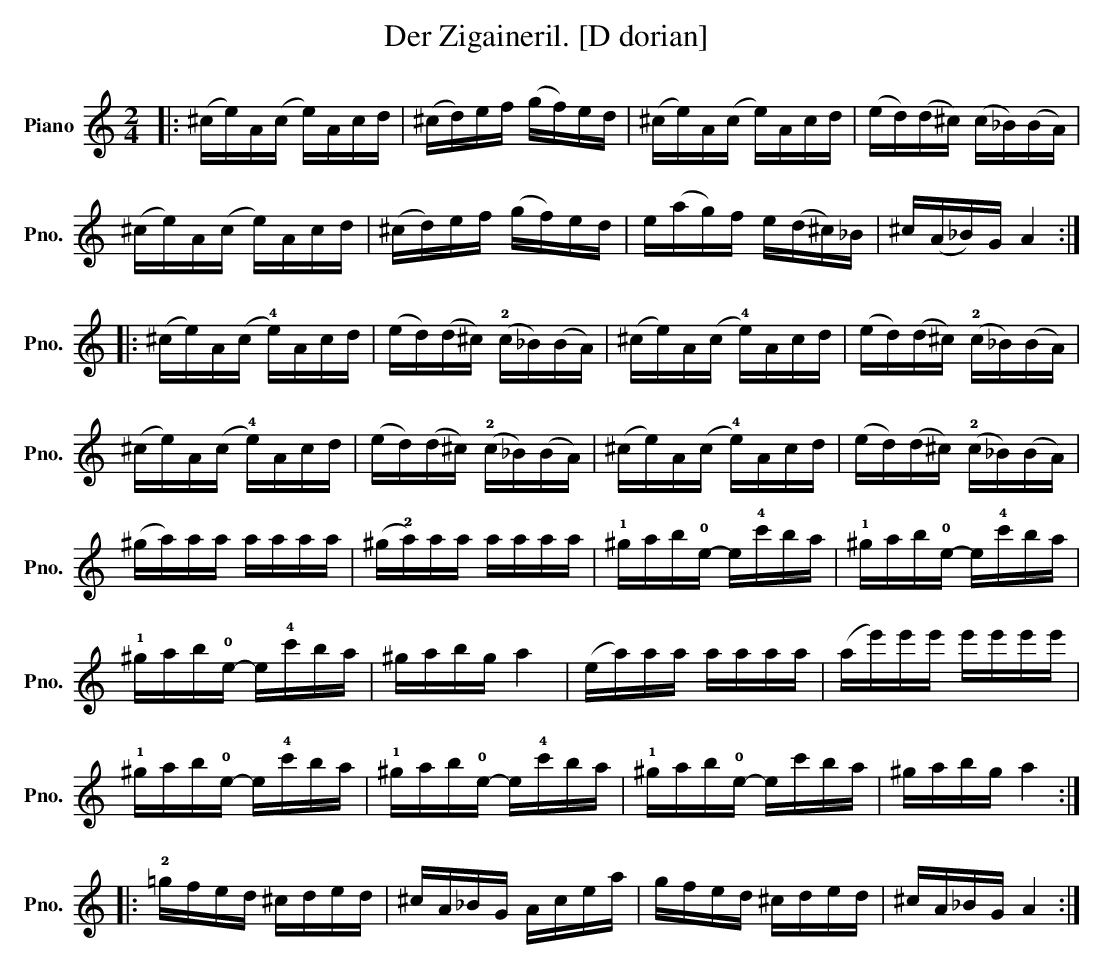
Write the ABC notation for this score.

X:1
T:Der Zigaineril. [D dorian]
L:1/16
M:2/4
K:C
V:1 treble nm="Piano" snm="Pno."
V:1
|: (^ce)A(c e)Acd | (^cd)ef (gf)ed | (^ce)A(c e)Acd | (ed)(d^c) (c_B)(BA) |$ (^ce)A(c e)Acd | %5
 (^cd)ef (gf)ed | e(ag)f e(d^c)_B | ^c(A_B)G A4 ::$ (^ce)A(c !4!e)Acd | (ed)(d^c) (!2!c_B)(BA) | %10
 (^ce)A(c !4!e)Acd | (ed)(d^c) (!2!c_B)(BA) |$ (^ce)A(c !4!e)Acd | (ed)(d^c) (!2!c_B)(BA) | %14
 (^ce)A(c !4!e)Acd | (ed)(d^c) (!2!c_B)(BA) |$ (^ga)aa aaaa | (^g!2!a)aa aaaa | %18
 !1!^gab!0!e- e!4!c'ba | !1!^gab!0!e- e!4!c'ba |$ !1!^gab!0!e- e!4!c'ba | ^gabg a4 | (ea)aa aaaa | %23
 (ae')e'e' e'e'e'e' |$ !1!^gab!0!e- e!4!c'ba | !1!^gab!0!e- e!4!c'ba | !1!^gab!0!e- ec'ba | %27
 ^gabg a4 ::$ !2!=gfed ^cded | ^cA_BG Acea | gfed ^cded | ^cA_BG A4 :| %32
